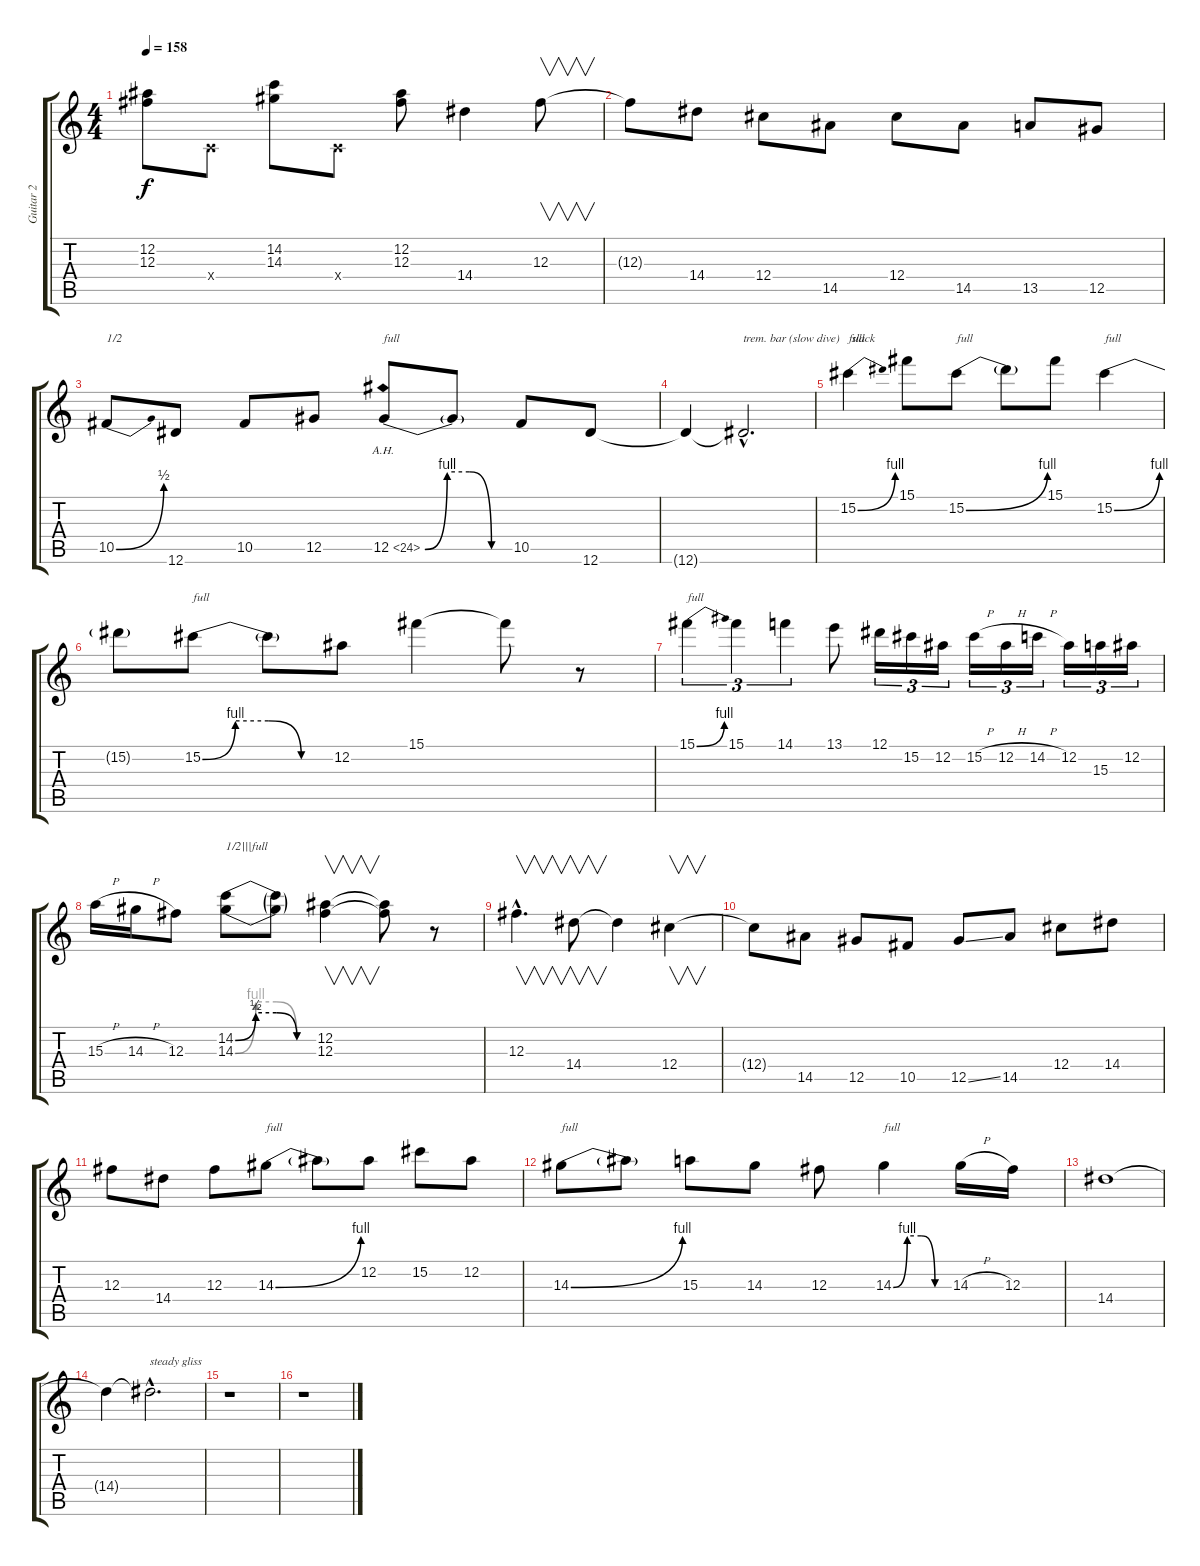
\track ("Guitar 2" "Guitar 2") {instrument distortionguitar}
\staff {score tabs}
\tuning (Eb4 Bb3 Gb3 Db3 Ab2 Eb2) {hide}
\ts (4 4)
\tempo 158
\clef g2
\ks c
(12.2 12.3).8{dy f} -1.4{x}.8 (14.2 14.3).8 -1.4{x}.8 (12.2 12.3).8 14.4.4 12.3.8{v} |
12.3{t}.8 14.4.8 12.4.8 14.5.8 12.4.8 14.5.8 13.5.8 12.5.8 |
10.5{be (bend 0 0 60 2)}.8{txt "1/2"} 12.6.8 10.5.8 12.5.8 12.5{be (custom 0 0 15 4 30 4 45 0 60 0) ah 12}.8{txt "full"} 12.5{t}.8 10.5.8 12.6.8 |
12.6{t}.4 12.6{hac t}.2{d txt "trem. bar (slow dive)    slack"} |
15.2{be (bend 0 0 60 4)}.4{txt "full"} 15.1.8 15.2{be (bend 0 0 60 4)}.8{txt "full"} 15.2{t}.8 15.1.8 15.2{be (bend 0 0 60 4)}.4{txt "full"} |
15.2{t}.8 15.2{be (custom 0 0 15 4 30 4 45 0 60 0)}.8{txt "full"} 15.2{t}.8 12.2.8 15.1.4 15.1{t}.8 r.8 |
15.1{be (bend 0 0 60 4)}.4{tu (3 2) txt "full"} 15.1.4{tu (3 2)} 14.1.4{tu (3 2)} 13.1.8 12.1.16{tu (3 2)} 15.2.16{tu (3 2)} 12.2.16{tu (3 2)} 15.2{h}.16{tu (3 2)} 12.2{h}.16{tu (3 2)} 14.2{h}.16{tu (3 2)} 12.2.16{tu (3 2)} 15.3.16{tu (3 2)} 12.2.16{tu (3 2)} |
15.3{h}.16 14.3{h}.16 12.3.8 (14.2{be (custom 0 0 15 2 30 2 45 0 60 0)} 14.3{be (custom 0 0 15 4 30 4 45 0 60 0)}).8{txt "1/2|||full"} (14.2{t} 14.3{t}).8 (12.2 12.3).4{v} (12.2{t} 12.3{t}).8 r.8 |
12.3{hac}.4{v d} 14.4.8{v} 14.4{t}.4 12.4.4{v} |
12.4{t}.8 14.5.8 12.5.8 10.5.8 12.5{ss}.8 14.5.8 12.4.8 14.4.8 |
12.3.8 14.4.8 12.3.8 14.3{be (bend 0 0 60 4)}.8{txt "full"} 14.3{t}.8 12.2.8 15.2.8 12.2.8 |
14.3{be (bend 0 0 60 4)}.8{txt "full"} 14.3{t}.8 15.3.8 14.3.8 12.3.8 14.3{be (custom 0 0 15 4 30 4 45 0 60 0)}.4{txt "full"} 14.3{h}.16 12.3.16 |
14.4.1 |
14.4{t}.4 14.4{hac t}.2{d txt "steady gliss"} |
r.1 |
r.1
